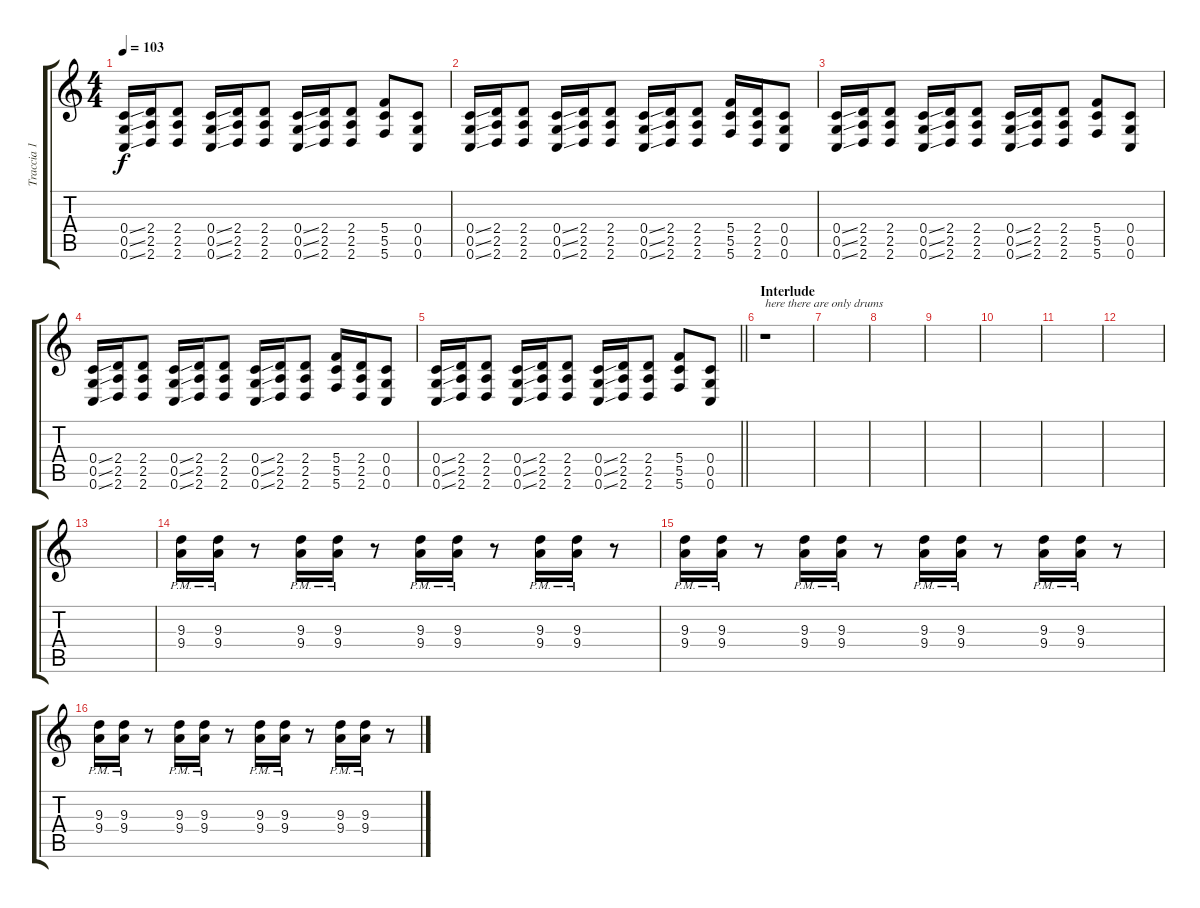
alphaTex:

\track ("Traccia 1" "Traccia 1") {instrument distortionguitar}
\staff {score tabs}
\tuning (D4 A3 F3 C3 G2 C2) {hide}
\ts (4 4)
\tempo 103
\clef g2
\ks c
(0.4{ss} 0.5{ss} 0.6{ss}).16{dy f} (2.4 2.5 2.6).16 (2.4 2.5 2.6).8 (0.4{ss} 0.5{ss} 0.6{ss}).16 (2.4 2.5 2.6).16 (2.4 2.5 2.6).8 (0.4{ss} 0.5{ss} 0.6{ss}).16 (2.4 2.5 2.6).16 (2.4 2.5 2.6).8 (5.4 5.5 5.6).8 (0.4 0.5 0.6).8 |
(0.4{ss} 0.5{ss} 0.6{ss}).16 (2.4 2.5 2.6).16 (2.4 2.5 2.6).8 (0.4{ss} 0.5{ss} 0.6{ss}).16 (2.4 2.5 2.6).16 (2.4 2.5 2.6).8 (0.4{ss} 0.5{ss} 0.6{ss}).16 (2.4 2.5 2.6).16 (2.4 2.5 2.6).8 (5.4 5.5 5.6).16 (2.4 2.5 2.6).16 (0.4 0.5 0.6).8 |
(0.4{ss} 0.5{ss} 0.6{ss}).16 (2.4 2.5 2.6).16 (2.4 2.5 2.6).8 (0.4{ss} 0.5{ss} 0.6{ss}).16 (2.4 2.5 2.6).16 (2.4 2.5 2.6).8 (0.4{ss} 0.5{ss} 0.6{ss}).16 (2.4 2.5 2.6).16 (2.4 2.5 2.6).8 (5.4 5.5 5.6).8 (0.4 0.5 0.6).8 |
(0.4{ss} 0.5{ss} 0.6{ss}).16 (2.4 2.5 2.6).16 (2.4 2.5 2.6).8 (0.4{ss} 0.5{ss} 0.6{ss}).16 (2.4 2.5 2.6).16 (2.4 2.5 2.6).8 (0.4{ss} 0.5{ss} 0.6{ss}).16 (2.4 2.5 2.6).16 (2.4 2.5 2.6).8 (5.4 5.5 5.6).16 (2.4 2.5 2.6).16 (0.4 0.5 0.6).8 |
\barLineRight lightlight
(0.4{ss} 0.5{ss} 0.6{ss}).16 (2.4 2.5 2.6).16 (2.4 2.5 2.6).8 (0.4{ss} 0.5{ss} 0.6{ss}).16 (2.4 2.5 2.6).16 (2.4 2.5 2.6).8 (0.4{ss} 0.5{ss} 0.6{ss}).16 (2.4 2.5 2.6).16 (2.4 2.5 2.6).8 (5.4 5.5 5.6).8 (0.4 0.5 0.6).8 |
\section ("" "Interlude ")
r.1{txt "here there are only drums"} |
|
|
|
|
|
|
|
(9.3{pm} 9.4{pm}).16 (9.3{pm} 9.4{pm}).16 r.8 (9.3{pm} 9.4{pm}).16 (9.3{pm} 9.4{pm}).16 r.8 (9.3{pm} 9.4{pm}).16 (9.3{pm} 9.4{pm}).16 r.8 (9.3{pm} 9.4{pm}).16 (9.3{pm} 9.4{pm}).16 r.8 |
(9.3{pm} 9.4{pm}).16 (9.3{pm} 9.4{pm}).16 r.8 (9.3{pm} 9.4{pm}).16 (9.3{pm} 9.4{pm}).16 r.8 (9.3{pm} 9.4{pm}).16 (9.3{pm} 9.4{pm}).16 r.8 (9.3{pm} 9.4{pm}).16 (9.3{pm} 9.4{pm}).16 r.8 |
(9.3{pm} 9.4{pm}).16 (9.3{pm} 9.4{pm}).16 r.8 (9.3{pm} 9.4{pm}).16 (9.3{pm} 9.4{pm}).16 r.8 (9.3{pm} 9.4{pm}).16 (9.3{pm} 9.4{pm}).16 r.8 (9.3{pm} 9.4{pm}).16 (9.3{pm} 9.4{pm}).16 r.8
